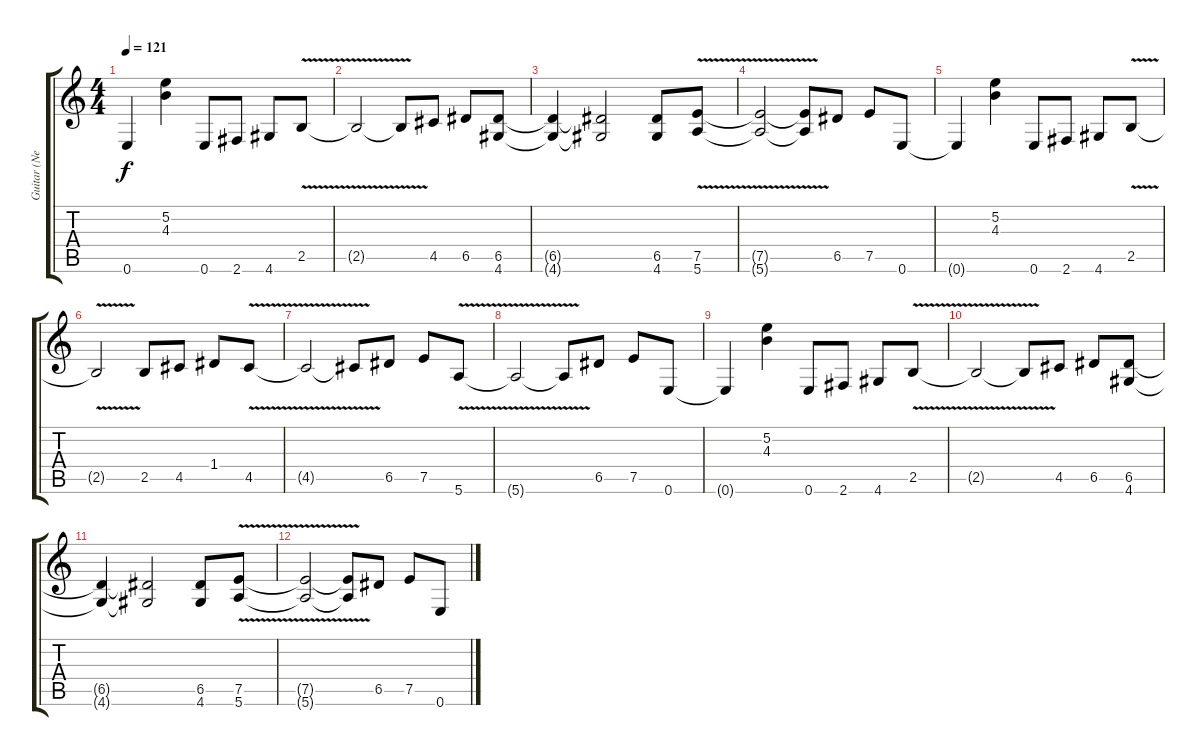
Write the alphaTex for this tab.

\track ("Guitar (Neal Schon)" "Guitar (Ne") {instrument distortionguitar}
\staff {score tabs}
\tuning (E4 B3 G3 D3 A2 E2) {hide}
\ts (4 4)
\tempo 121
\clef g2
\ks c
0.6{t}.4{dy f} (5.2 4.3).4 0.6.8 2.6.8 4.6.8 2.5{v}.8 |
2.5{v t}.2 2.5{v t}.8 4.5.8 6.5.8 (6.5 4.6).8 |
(6.5{t} 4.6{t}).4 (6.5{t} 4.6{t}).2 (6.5 4.6).8 (7.5{v} 5.6).8 |
(7.5{v t} 5.6{t}).2 (7.5{v t} 5.6{t}).8 6.5.8 7.5.8 0.6.8 |
0.6{t}.4 (5.2 4.3).4 0.6.8 2.6.8 4.6.8 2.5{v}.8 |
2.5{v t}.2 2.5.8 4.5.8 1.4.8 4.5{v}.8 |
4.5{v t}.2 4.5{v t}.8 6.5.8 7.5.8 5.6{v}.8 |
5.6{v t}.2 5.6{v t}.8 6.5.8 7.5.8 0.6.8 |
0.6{t}.4 (5.2 4.3).4 0.6.8 2.6.8 4.6.8 2.5{v}.8 |
2.5{v t}.2 2.5{v t}.8 4.5.8 6.5.8 (6.5 4.6).8 |
(6.5{t} 4.6{t}).4 (6.5{t} 4.6{t}).2 (6.5 4.6).8 (7.5{v} 5.6).8 |
(7.5{v t} 5.6{t}).2 (7.5{v t} 5.6{t}).8 6.5.8 7.5.8 0.6.8
